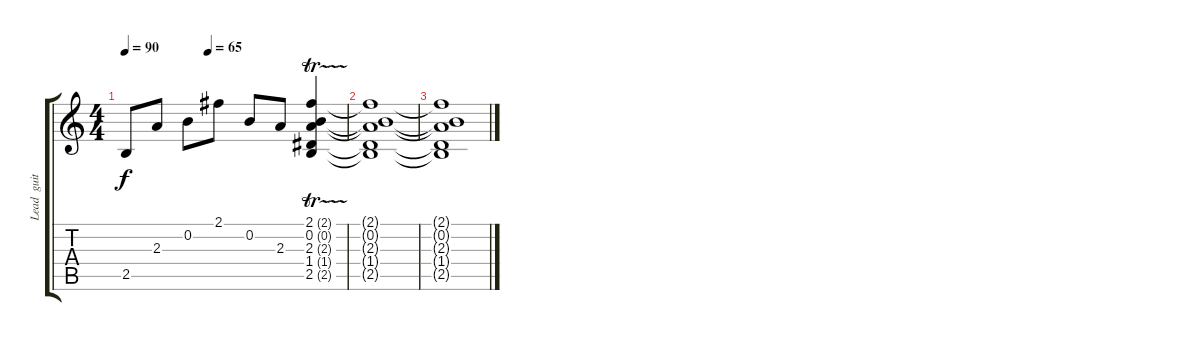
\track ("Lead  guitar" "Lead  guit") {instrument distortionguitar}
\staff {score tabs}
\tuning (E4 B3 G3 D3 A2 E2) {hide}
\ts (4 4)
\tempo 90
\tempo (65 0.375)
\clef g2
\ks c
2.5.8{dy f} 2.3.8 0.2.8 2.1.8 0.2.8 2.3.8 (2.1{tr (2 32)} 0.2{tr (0 32)} 2.3{tr (2 32)} 1.4{tr (1 32)} 2.5{tr (2 32)}).4 |
(2.1{t} 0.2{t} 2.3{t} 1.4{t} 2.5{t}).1{volume 12} |
(2.1{t} 0.2{t} 2.3{t} 1.4{t} 2.5{t}).1{volume 6}
